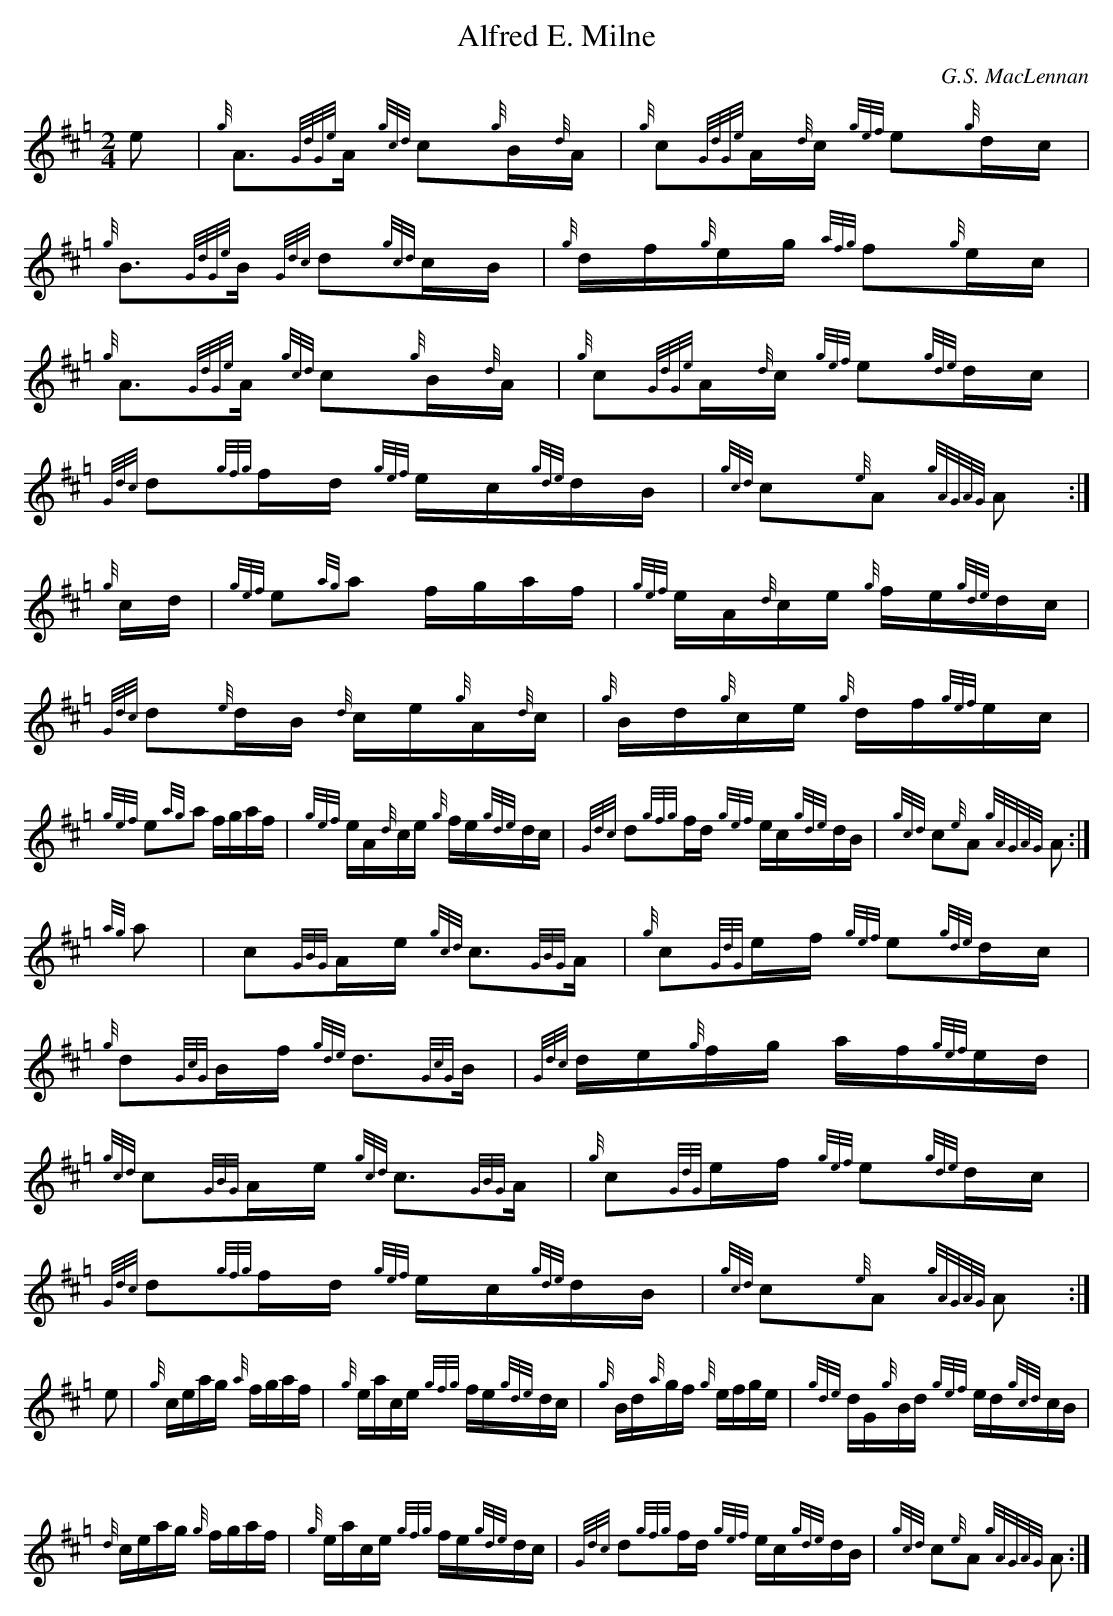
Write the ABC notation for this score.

X:1
T:Alfred E. Milne
C:G.S. MacLennan
M:2/4
L:1/16
K:Hp
    e2|  {g}A3{GdGe}A {gcd}c2{g}B{d}A|  {g}c2{GdGe}A{d}c  {gef}e2{g}dc  |\
         {g}B3{GdGe}B {Gdc}d2{gcd}cB |  {g}df{g}eg        {afg}f2{g}ec  |
         {g}A3{GdGe}A {gcd}c2{g}B{d}A|  {g}c2{GdGe}A{d}c  {gef}e2{gde}dc|\
       {Gdc}d2{gfg}fd {gef}ec{gde}dB |{gcd}c2{e}A2      {gAGAG}A2      :|
 {g}cd|{gef}e2{ag}a2       fgaf      |{gef}eA{d}ce          {g}fe{gde}dc|\
       {Gdc}d2{e}dB     {d}ce{g}A{d}c|{g}Bd{g}ce            {g}df{gef}ec|
       {gef}e2{ag}a2       fgaf      |{gef}eA{d}ce          {g}fe{gde}dc|\
       {Gdc}d2{gfg}fd {gef}ec{gde}dB |{gcd}c2{e}A2      {gAGAG}A2      :|
{ag}a2|     c2{GBG}Ae {gcd}c3{GBG}A  |  {g}c2{GdG}ef      {gef}e2{gde}dc|\
         {g}d2{GcG}Bf {gde}d3{GcG}B  |{Gdc}de{g}fg             af{gef}ed|
       {gcd}c2{GBG}Ae {gcd}c3{GBG}A  |  {g}c2{GdG}ef      {gef}e2{gde}dc|\
       {Gdc}d2{gfg}fd {gef}ec{gde}dB |{gcd}c2{e}A2      {gAGAG}A2      :|
    e2|  {g}ceag        {a}fgaf      |  {g}eace           {gfg}fe{gde}dc|\
         {g}Bd{a}gf     {g}efge      |{gde}dG{g}Bd        {gef}ed{gcd}cB|
         {d}ceag        {g}fgaf      |  {g}eace           {gfg}fe{gde}dc|\
       {Gdc}d2{gfg}fd {gef}ec{gde}dB |{gcd}c2{e}A2      {gAGAG}A2      :|
